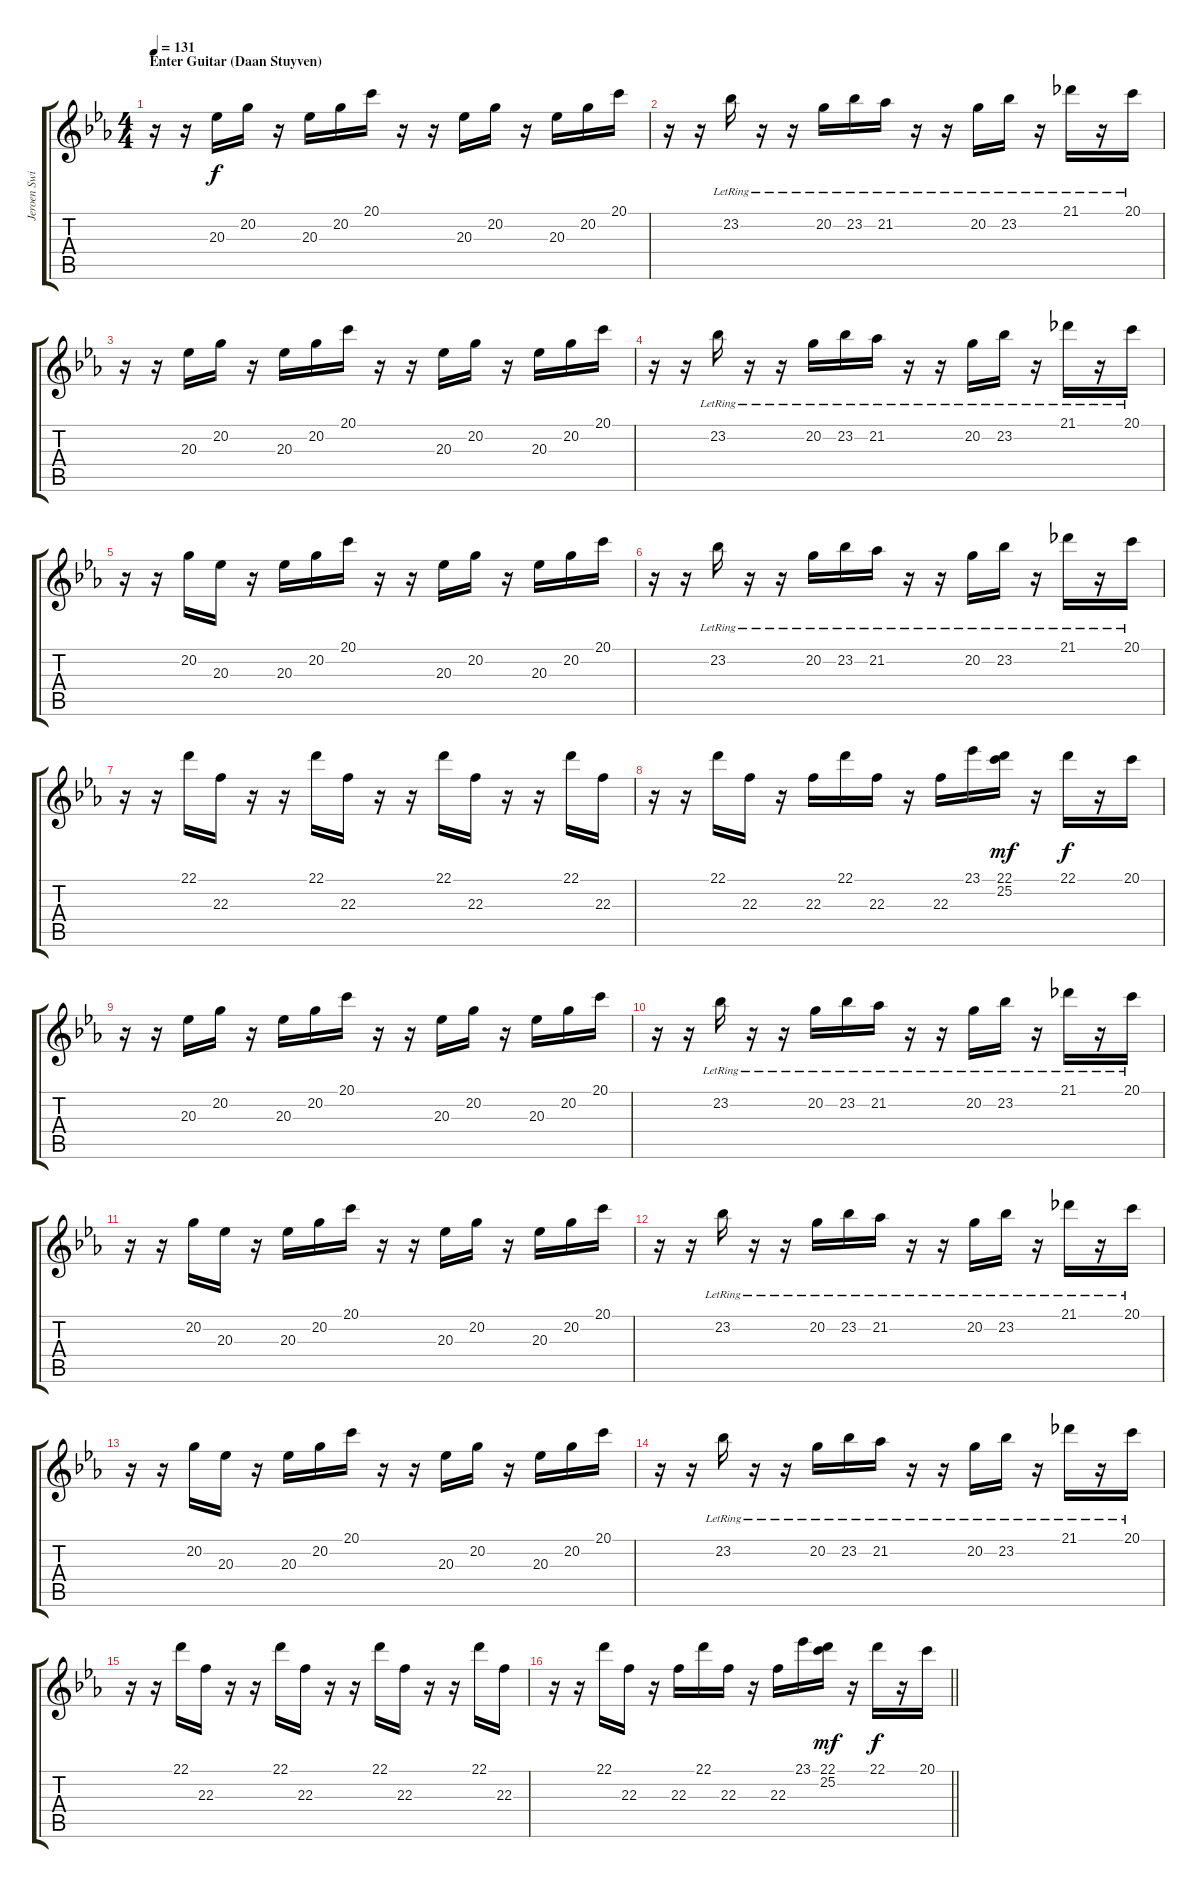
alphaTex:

\track ("Jeroen Swinnen (Keyboard)" "Jeroen Swi") {instrument lead5charang}
\staff {score tabs}
\tuning (E4 B3 G3 D3 A2 E2) {hide}
\ts (4 4)
\section ("" "Enter Guitar (Daan Stuyven)")
\tempo 131
\clef g2
\ks cminor
r.16{dy f} r.16 20.3.16 20.2.16 r.16 20.3.16 20.2.16 20.1.16 r.16 r.16 20.3.16 20.2.16 r.16 20.3.16 20.2.16 20.1.16 |
r.16 r.16 23.2{lr}.16 r.16 r.16 20.2{lr}.16 23.2{lr}.16 21.2{lr}.16 r.16 r.16 20.2{lr}.16 23.2{lr}.16 r.16 21.1{lr}.16 r.16 20.1{lr}.16 |
r.16 r.16 20.3.16 20.2.16 r.16 20.3.16 20.2.16 20.1.16 r.16 r.16 20.3.16 20.2.16 r.16 20.3.16 20.2.16 20.1.16 |
r.16 r.16 23.2{lr}.16 r.16 r.16 20.2{lr}.16 23.2{lr}.16 21.2{lr}.16 r.16 r.16 20.2{lr}.16 23.2{lr}.16 r.16 21.1{lr}.16 r.16 20.1{lr}.16 |
r.16 r.16 20.2.16 20.3.16 r.16 20.3.16 20.2.16 20.1.16 r.16 r.16 20.3.16 20.2.16 r.16 20.3.16 20.2.16 20.1.16 |
r.16 r.16 23.2{lr}.16 r.16 r.16 20.2{lr}.16 23.2{lr}.16 21.2{lr}.16 r.16 r.16 20.2{lr}.16 23.2{lr}.16 r.16 21.1{lr}.16 r.16 20.1{lr}.16 |
r.16 r.16 22.1.16 22.3.16 r.16 r.16 22.1.16 22.3.16 r.16 r.16 22.1.16 22.3.16 r.16 r.16 22.1.16 22.3.16 |
r.16 r.16 22.1.16 22.3.16 r.16 22.3.16 22.1.16 22.3.16 r.16 22.3.16 23.1.16 (22.1 25.2).16{dy mf} r.16 22.1.16{dy f} r.16 20.1.16 |
r.16 r.16 20.3.16 20.2.16 r.16 20.3.16 20.2.16 20.1.16 r.16 r.16 20.3.16 20.2.16 r.16 20.3.16 20.2.16 20.1.16 |
r.16 r.16 23.2{lr}.16 r.16 r.16 20.2{lr}.16 23.2{lr}.16 21.2{lr}.16 r.16 r.16 20.2{lr}.16 23.2{lr}.16 r.16 21.1{lr}.16 r.16 20.1{lr}.16 |
r.16 r.16 20.2.16 20.3.16 r.16 20.3.16 20.2.16 20.1.16 r.16 r.16 20.3.16 20.2.16 r.16 20.3.16 20.2.16 20.1.16 |
r.16 r.16 23.2{lr}.16 r.16 r.16 20.2{lr}.16 23.2{lr}.16 21.2{lr}.16 r.16 r.16 20.2{lr}.16 23.2{lr}.16 r.16 21.1{lr}.16 r.16 20.1{lr}.16 |
r.16 r.16 20.2.16 20.3.16 r.16 20.3.16 20.2.16 20.1.16 r.16 r.16 20.3.16 20.2.16 r.16 20.3.16 20.2.16 20.1.16 |
r.16 r.16 23.2{lr}.16 r.16 r.16 20.2{lr}.16 23.2{lr}.16 21.2{lr}.16 r.16 r.16 20.2{lr}.16 23.2{lr}.16 r.16 21.1{lr}.16 r.16 20.1{lr}.16 |
r.16 r.16 22.1.16 22.3.16 r.16 r.16 22.1.16 22.3.16 r.16 r.16 22.1.16 22.3.16 r.16 r.16 22.1.16 22.3.16 |
\barLineRight lightlight
r.16 r.16 22.1.16 22.3.16 r.16 22.3.16 22.1.16 22.3.16 r.16 22.3.16 23.1.16 (22.1 25.2).16{dy mf} r.16 22.1.16{dy f} r.16 20.1.16
